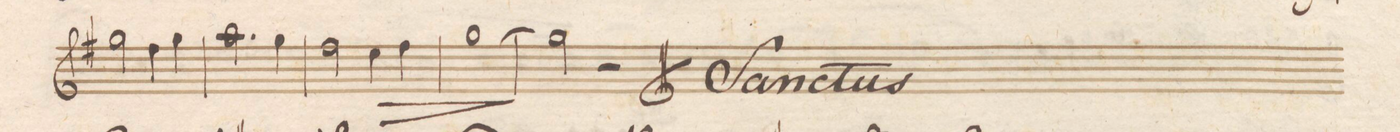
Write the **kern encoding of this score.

**kern	**dynam
*I"Clarinetto 1mo in B.	*
*clefG2	*
*k[b-]	*
*met(c|)	*
*M2/2	*
2ff\	.
4ee\	.
4ff\	.
=70	=70
2.gg\	.
4ff\	.
=71	=71
2ee\	.
4dd\	>
4ee\	.
=72	=72
[1ff\	.
=73	=73
2ff\]	]
2r	.
==	==
*-	*-
